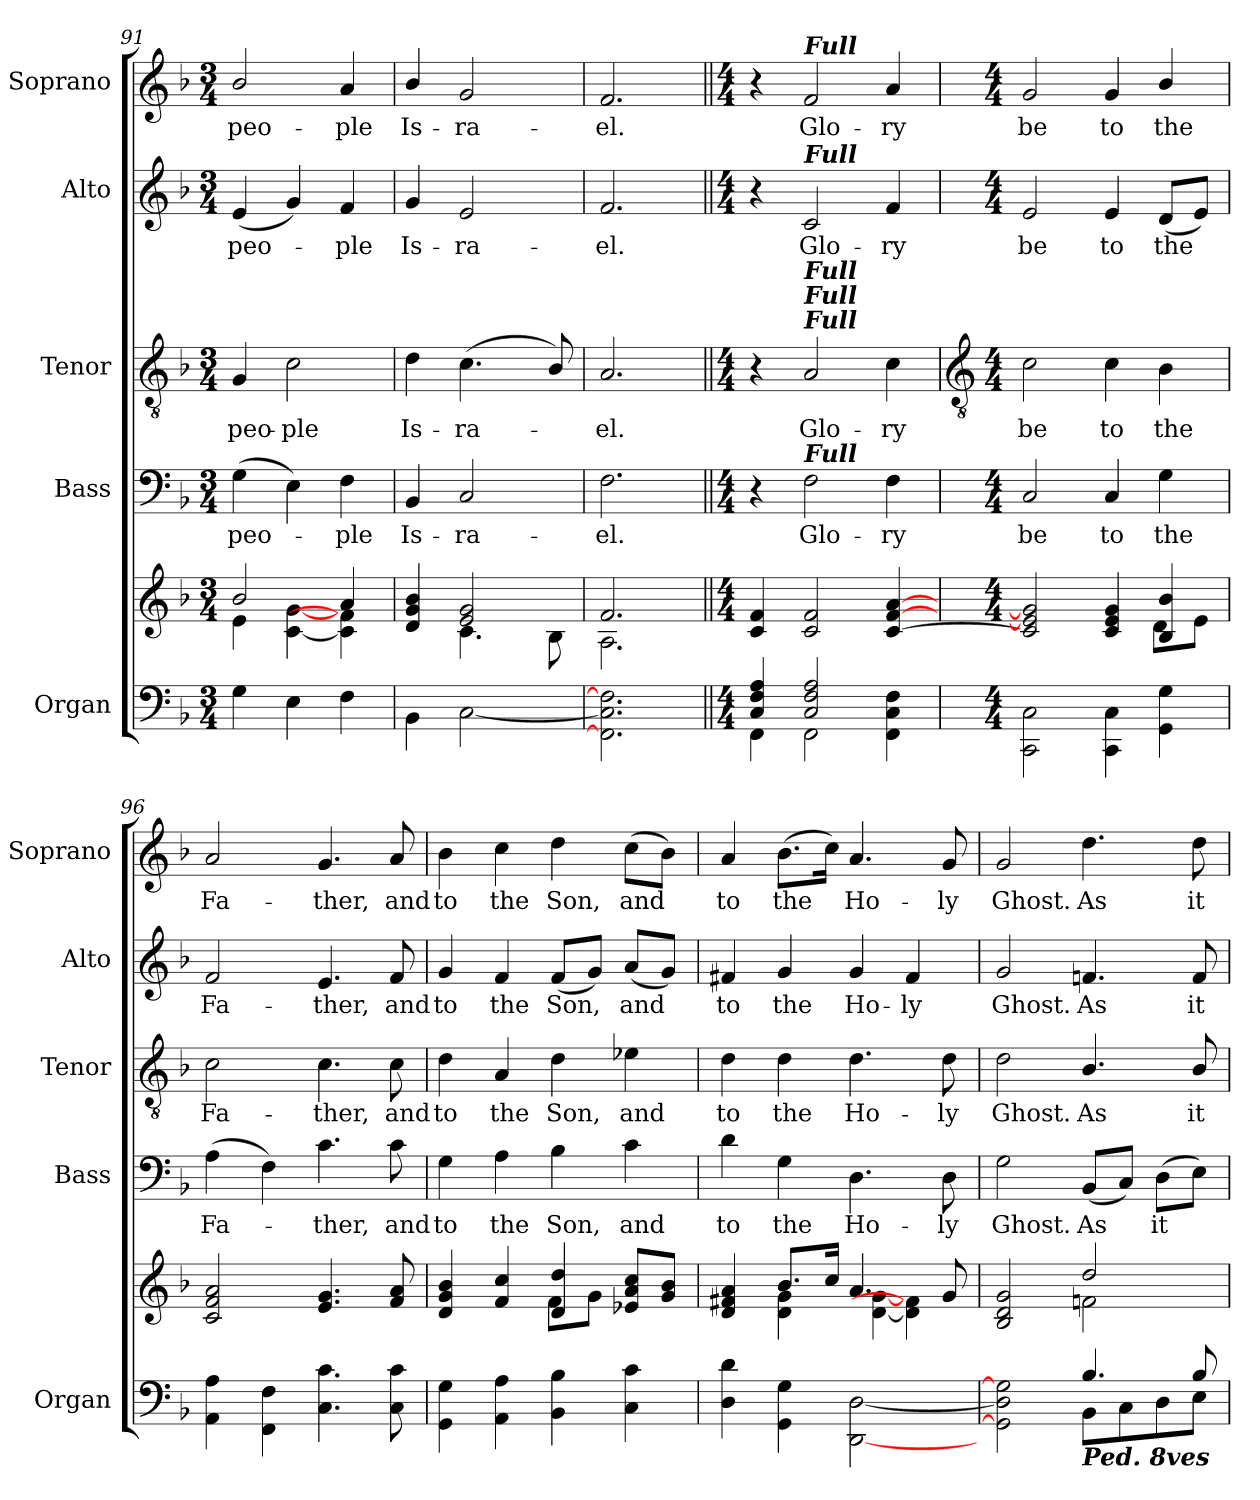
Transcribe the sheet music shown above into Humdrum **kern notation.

**kern	**kern	**kern	**text	**kern	**text	**kern	**text	**kern	**text
*part5	*part5	*part4	*part4	*part3	*part3	*part2	*part2	*part1	*part1
*staff6	*staff5	*staff4	*staff4	*staff3	*staff3	*staff2	*staff2	*staff1	*staff1
*I"Organ	*	*I"Bass	*	*I"Tenor	*	*I"Alto	*	*I"Soprano	*
*I'Organ	*	*I'Bass	*	*I'Tenor	*	*I'Alto	*	*I'Soprano	*
*clefF4	*clefG2	*clefF4	*	*clefGv2	*	*clefG2	*	*clefG2	*
*k[b-]	*k[b-]	*k[b-]	*	*k[b-]	*	*k[b-]	*	*k[b-]	*
*F:	*F:	*F:	*	*F:	*	*F:	*	*F:	*
*M3/4	*M3/4	*M3/4	*	*M3/4	*	*M3/4	*	*M3/4	*
=91	=91	=91	=91	=91	=91	=91	=91	=91	=91
*^	*	*	*	*	*	*	*	*	*
*	*^	*	*	*	*	*	*	*	*	*
!	!	!LO:N:vis=1	!	!	!LO:LY:b	!	!LO:LY:b	!	!LO:LY:b	!	!LO:LY:b
*	*	*	*^	*	*	*	*	*	*	*	*
2.ryy	4G\	2.ryy	2b-/	4e\	(>4G	peo-	4G	peo-	(<4e	peo-	2b-/	peo-
!	!	!	!	!	!	!	!	!LO:LY:b	!	!	!	!
.	4E\	.	.	[4c\ [4g\	4E)	.	2c	-ple	4g)	.	.	.
!	!	!	!	!	!	!LO:LY:b	!	!	!	!LO:LY:b	!	!LO:LY:b
.	4F\	.	4a/	4c\] 4f\]	4F	ple	.	.	4f	ple	4a	-ple
=92	=92	=92	=92	=92	=92	=92	=92	=92	=92	=92	=92	=92
!	!	!LO:N:vis=1	!	!	!	!LO:LY:b	!	!LO:LY:b	!	!LO:LY:b	!	!LO:LY:b
2ryy	4BB-\	2.ryy	4d/ 4g/ 4b-/	4ryy	4BB-	Is-	4d	Is-	4g	Is-	4b-/	Is-
!	!	!	!	!	!	!LO:LY:b	!	!LO:LY:b	!	!LO:LY:b	!	!LO:LY:b
.	[2C\	.	2e/ 2g/	4.c\	2C	-ra-	(<4.c	-ra-	2e	-ra-	2g	-ra-
8ryy	.	.	.	.	.	.	.	.	.	.	.	.
8ryy	.	.	.	8B-\	.	.	8B-/)	.	.	.	.	.
=93	=93	=93	=93	=93	=93	=93	=93	=93	=93	=93	=93	=93
!	!	!LO:N:vis=1	!	!	!	!LO:LY:b	!	!LO:LY:b	!	!LO:LY:b	!	!LO:LY:b
2.ryy	2.FF\] 2.C\] 2.F\]	2.ryy	2.f/	2.A\	2.F	-el.	2.A	el.	2.f	-el.	2.f	-el.
=94||	=94||	=94||	=94||	=94||	=94||	=94||	=94||	=94||	=94||	=94||	=94||	=94||
*M4/4	*	*	*M4/4	*	*M4/4	*	*M4/4	*	*M4/4	*	*M4/4	*
4C/ 4F/ 4A/	4FF\	1ryy	4c/ 4f/	1ryy	4r	.	4r	.	4r	.	4r	.
!	!	!	!	!	!	!	!	!	!	!	!LO:TX:a:Bi:t=Full	!
!	!	!	!	!	!	!	!	!	!LO:TX:a:Bi:t=Full	!	!	!
!	!	!	!	!	!	!	!LO:TX:a:Bi:t=Full	!	!	!	!	!
!	!	!	!	!	!	!	!LO:TX:a:Bi:t=Full	!	!	!	!	!
!	!	!	!	!	!	!	!LO:TX:a:Bi:t=Full	!	!	!	!	!
!	!	!	!	!	!LO:TX:a:Bi:t=Full	!	!	!	!	!	!	!
!	!	!	!	!	!	!LO:LY:b	!	!LO:LY:b	!	!LO:LY:b	!	!LO:LY:b
2C/ 2F/ 2A/	2FF\	.	2c/ 2f/	.	2F	Glo-	2A	Glo-	2c	Glo-	2f	Glo-
!	!	!	!	!	!	!LO:LY:b	!	!LO:LY:b	!	!LO:LY:b	!	!LO:LY:b
4ryy	4FF\ 4C\ 4F\	.	[4c/ [4f/ [4a/	.	4F	-ry	4c	-ry	4f	-ry	4a	-ry
*v	*v	*v	*	*	*	*	*	*	*	*	*	*
!!LO:LB:g=z
=95	=95	=95	=95	=95	=95	=95	=95	=95	=95	=95
*	*	*	*	*	*clefGv2	*	*	*	*	*
*M4/4	*M4/4	*	*M4/4	*	*M4/4	*	*M4/4	*	*M4/4	*
*^	*	*	*	*	*	*	*	*	*	*
!	!	!	!	!	!LO:LY:b	!	!LO:LY:b	!	!LO:LY:b	!	!LO:LY:b
1ryy	2CC\ 2C\	2c/] 2e/] 2g/]	2.ryy	2C	be	2c	be	2e	be	2g	be
!	!	!	!	!	!LO:LY:b	!	!LO:LY:b	!	!LO:LY:b	!	!LO:LY:b
.	4CC\ 4C\	4c/ 4e/ 4g/	.	4C	to	4c	to	4e	to	4g	to
!	!	!	!	!	!LO:LY:b	!	!LO:LY:b	!	!LO:LY:b	!	!LO:LY:b
.	4GG\ 4G\	4B-/ 4b-/	8d\L	4G	the	4B-	the	(<8dL	the	4b-/	the
.	.	.	8e\J	.	.	.	.	8eJ)	.	.	.
=96	=96	=96	=96	=96	=96	=96	=96	=96	=96	=96	=96
!	!	!	!	!	!LO:LY:b	!	!LO:LY:b	!	!LO:LY:b	!	!LO:LY:b
1ryy	4AA\ 4A\	2c/ 2f/ 2a/	1ryy	(>4A	Fa-	2c	Fa-	2f	Fa-	2a	Fa-
.	4FF\ 4F\	.	.	4F)	.	.	.	.	.	.	.
!	!	!	!	!	!LO:LY:b	!	!LO:LY:b	!	!LO:LY:b	!	!LO:LY:b
.	4.C\ 4.c\	4.e/ 4.g/	.	4.c	ther,	4.c	-ther,	4.e	-ther,	4.g	-ther,
!	!	!	!	!	!LO:LY:b	!	!LO:LY:b	!	!LO:LY:b	!	!LO:LY:b
.	8C\ 8c\	8f/ 8a/	.	8c	and	8c	and	8f	and	8a	and
=97	=97	=97	=97	=97	=97	=97	=97	=97	=97	=97	=97
!	!	!	!	!	!LO:LY:b	!	!LO:LY:b	!	!LO:LY:b	!	!LO:LY:b
1ryy	4GG\ 4G\	4d/ 4g/ 4b-/	2ryy	4G	to	4d	to	4g	to	4b-	to
!	!	!	!	!	!LO:LY:b	!	!LO:LY:b	!	!LO:LY:b	!	!LO:LY:b
.	4AA\ 4A\	4f/ 4cc/	.	4A	the	4A	the	4f	the	4cc	the
!	!	!	!	!	!LO:LY:b	!	!LO:LY:b	!	!LO:LY:b	!	!LO:LY:b
.	4BB-\ 4B-\	4d/ 4dd/	8f\L	4B-	Son,	4d	Son,	(<8fL	Son,	4dd	Son,
.	.	.	8g\J	.	.	.	.	8gJ)	.	.	.
!	!	!	!	!	!LO:LY:b	!	!LO:LY:b	!	!LO:LY:b	!	!LO:LY:b
.	4C\ 4c\	8e-X/ 8a/ 8cc/L	4ryy	4c	and	4e-X	and	(<8aL	and	(>8ccL	and
.	.	8g/ 8b-/J	.	.	.	.	.	8gJ)	.	8b-J)	.
=98	=98	=98	=98	=98	=98	=98	=98	=98	=98	=98	=98
!	!	!	!	!	!LO:LY:b	!	!LO:LY:b	!	!LO:LY:b	!	!LO:LY:b
1ryy	4D\ 4d\	4d/ 4f#X/ 4a/	4ryy	4d	to	4d	to	4f#X	to	4a	to
!	!	!	!	!	!LO:LY:b	!	!LO:LY:b	!	!LO:LY:b	!	!LO:LY:b
.	4GG\ 4G\	8.b-/L	4d\ 4g\	4G	the	4d	the	4g	the	(>8.b-L	the
.	.	16cc/J	.	.	.	.	.	.	.	16ccJ)	.
!	!	!	!	!	!LO:LY:b	!	!LO:LY:b	!	!LO:LY:b	!	!LO:LY:b
.	[2DD\ [2D\	4.a/	[4d\ [4g\	4.D	Ho-	4.d	Ho-	4g	Ho-	4.a	Ho-
!	!	!	!	!	!	!	!	!	!LO:LY:b	!	!
.	.	.	4d\] 4f#\]	.	.	.	.	4f#	-ly	.	.
!	!	!	!	!	!LO:LY:b	!	!LO:LY:b	!	!	!	!LO:LY:b
.	.	8g/	.	8D	-ly	8d	-ly	.	.	8g	-ly
=99	=99	=99	=99	=99	=99	=99	=99	=99	=99	=99	=99
!	!	!	!	!	!LO:LY:b	!	!LO:LY:b	!	!LO:LY:b	!	!LO:LY:b
2ryy	2GG\] 2D\] 2G\]	2B-/ 2d/ 2g/	2ryy	2G	Ghost.	2d	Ghost.	2g	Ghost.	2g	Ghost.
!LO:TX:b:Bi:t=Ped. 8ves	!	!	!	!	!	!	!	!	!	!	!
!	!	!	!	!	!LO:LY:b	!	!LO:LY:b	!	!LO:LY:b	!	!LO:LY:b
4.B-/	8BB-\L	2dd/	2fn\	(<8BB-L	As	4.B-/	As	4.fn	As	4.dd	As
.	8C\	.	.	8CJ)	.	.	.	.	.	.	.
!	!	!	!	!	!LO:LY:b	!	!	!	!	!	!
.	8D\	.	.	(>8DL	it	.	.	.	.	.	.
!	!	!	!	!	!	!	!LO:LY:b	!	!LO:LY:b	!	!LO:LY:b
8B-/	8E\J	.	.	8EJ)	.	8B-/	it	8f	it	8dd	it
*v	*v	*	*	*	*	*	*	*	*	*	*
*	*v	*v	*	*	*	*	*	*	*	*
=	=	=	=	=	=	=	=	=	=
*-	*-	*-	*-	*-	*-	*-	*-	*-	*-
